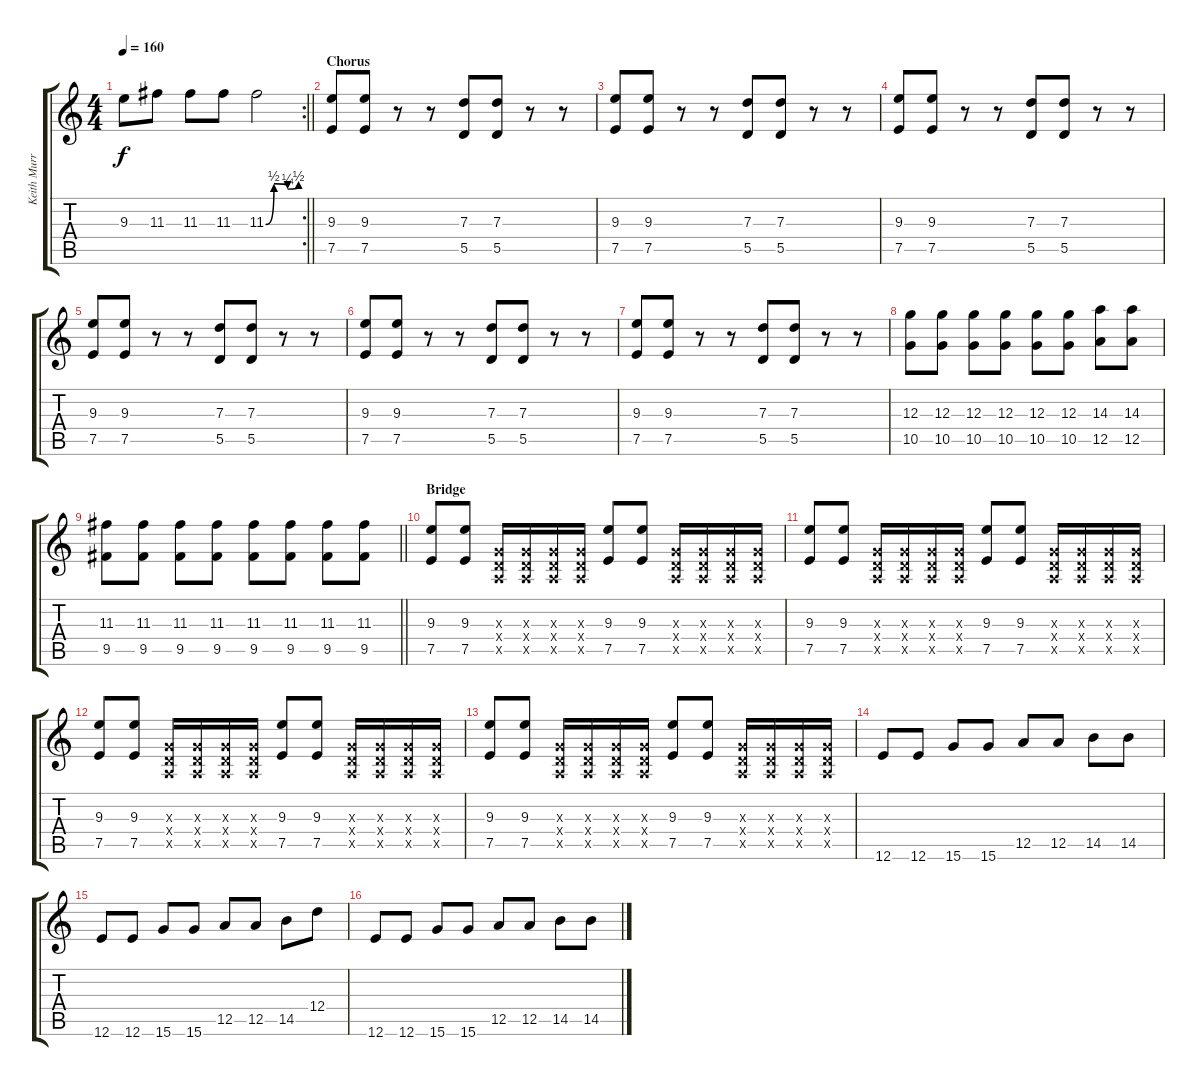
\track ("Keith Murray" "Keith Murr") {instrument distortionguitar}
\staff {score tabs}
\tuning (E4 B3 G3 D3 A2 E2) {hide}
\rc 2
\ts (4 4)
\tempo 160
\clef g2
\barLineRight lightlight
\ks c
9.3.8{dy f} 11.3.8 11.3.8 11.3.8 11.3{be (custom 0 0 15 2 40 1 60 2)}.2 |
\section ("" "Chorus")
(9.3 7.5).8{volume 16} (9.3 7.5).8 r.8 r.8 (7.3 5.5).8 (7.3 5.5).8 r.8 r.8 |
(9.3 7.5).8 (9.3 7.5).8 r.8 r.8 (7.3 5.5).8 (7.3 5.5).8 r.8 r.8 |
(9.3 7.5).8 (9.3 7.5).8 r.8 r.8 (7.3 5.5).8 (7.3 5.5).8 r.8 r.8 |
(9.3 7.5).8 (9.3 7.5).8 r.8 r.8 (7.3 5.5).8 (7.3 5.5).8 r.8 r.8 |
(9.3 7.5).8 (9.3 7.5).8 r.8 r.8 (7.3 5.5).8 (7.3 5.5).8 r.8 r.8 |
(9.3 7.5).8 (9.3 7.5).8 r.8 r.8 (7.3 5.5).8 (7.3 5.5).8 r.8 r.8 |
(12.3 10.5).8 (12.3 10.5).8 (12.3 10.5).8 (12.3 10.5).8 (12.3 10.5).8 (12.3 10.5).8 (14.3 12.5).8 (14.3 12.5).8 |
\barLineRight lightlight
(11.3 9.5).8 (11.3 9.5).8 (11.3 9.5).8 (11.3 9.5).8 (11.3 9.5).8 (11.3 9.5).8 (11.3 9.5).8 (11.3 9.5).8 |
\section ("" "Bridge")
(9.3 7.5).8 (9.3 7.5).8 (0.3{x} 0.4{x} 0.5{x}).16 (0.3{x} 0.4{x} 0.5{x}).16 (0.3{x} 0.4{x} 0.5{x}).16 (0.3{x} 0.4{x} 0.5{x}).16 (9.3 7.5).8 (9.3 7.5).8 (0.3{x} 0.4{x} 0.5{x}).16 (0.3{x} 0.4{x} 0.5{x}).16 (0.3{x} 0.4{x} 0.5{x}).16 (0.3{x} 0.4{x} 0.5{x}).16 |
(9.3 7.5).8 (9.3 7.5).8 (0.3{x} 0.4{x} 0.5{x}).16 (0.3{x} 0.4{x} 0.5{x}).16 (0.3{x} 0.4{x} 0.5{x}).16 (0.3{x} 0.4{x} 0.5{x}).16 (9.3 7.5).8 (9.3 7.5).8 (0.3{x} 0.4{x} 0.5{x}).16 (0.3{x} 0.4{x} 0.5{x}).16 (0.3{x} 0.4{x} 0.5{x}).16 (0.3{x} 0.4{x} 0.5{x}).16 |
(9.3 7.5).8 (9.3 7.5).8 (0.3{x} 0.4{x} 0.5{x}).16 (0.3{x} 0.4{x} 0.5{x}).16 (0.3{x} 0.4{x} 0.5{x}).16 (0.3{x} 0.4{x} 0.5{x}).16 (9.3 7.5).8 (9.3 7.5).8 (0.3{x} 0.4{x} 0.5{x}).16 (0.3{x} 0.4{x} 0.5{x}).16 (0.3{x} 0.4{x} 0.5{x}).16 (0.3{x} 0.4{x} 0.5{x}).16 |
(9.3 7.5).8 (9.3 7.5).8 (0.3{x} 0.4{x} 0.5{x}).16 (0.3{x} 0.4{x} 0.5{x}).16 (0.3{x} 0.4{x} 0.5{x}).16 (0.3{x} 0.4{x} 0.5{x}).16 (9.3 7.5).8 (9.3 7.5).8 (0.3{x} 0.4{x} 0.5{x}).16 (0.3{x} 0.4{x} 0.5{x}).16 (0.3{x} 0.4{x} 0.5{x}).16 (0.3{x} 0.4{x} 0.5{x}).16 |
12.6.8{volume 10} 12.6.8 15.6.8 15.6.8 12.5.8 12.5.8 14.5.8 14.5.8 |
12.6.8 12.6.8 15.6.8 15.6.8 12.5.8 12.5.8 14.5.8 12.4.8 |
12.6.8 12.6.8 15.6.8 15.6.8 12.5.8 12.5.8 14.5.8 14.5.8
